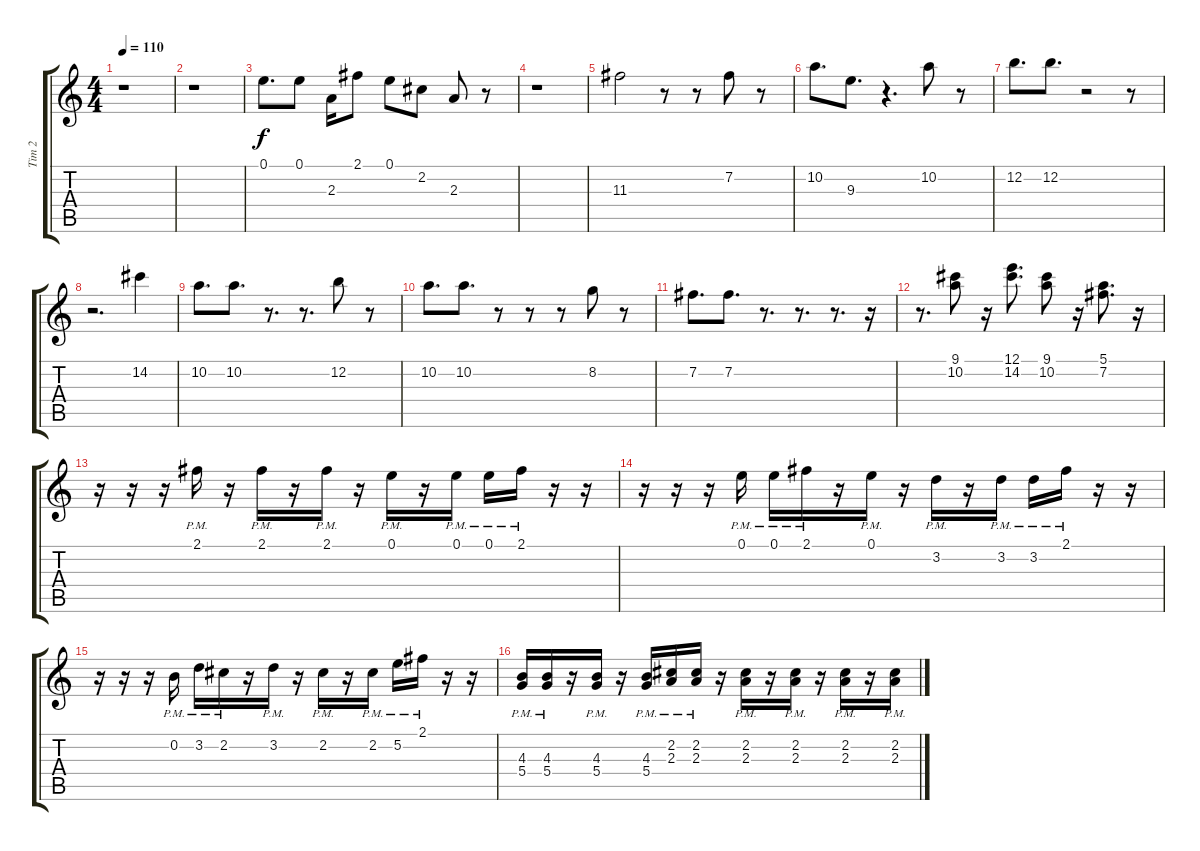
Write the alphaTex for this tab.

\track ("Tim 2" "Tim 2") {instrument electricguitarjazz}
\staff {score tabs}
\tuning (E4 B3 G3 D3 A2 E2) {hide}
\ts (4 4)
\tempo 110
\clef g2
\ks c
r.1{dy f} |
r.1 |
0.1.8{d} 0.1.8 2.3.16 2.1.8 0.1.8 2.2.8 2.3.8 r.8 |
r.1 |
11.3.2 r.8 r.8 7.2.8 r.8 |
10.2.8{d} 9.3.8{d} r.4{d} 10.2.8 r.8 |
12.2.8{d} 12.2.8{d} r.2 r.8 |
r.2{d} 14.2.4 |
10.2.8{d} 10.2.8{d} r.8{d} r.8{d} 12.2.8 r.8 |
10.2.8{d} 10.2.8{d} r.8 r.8 r.8 8.2.8 r.8 |
7.2.8{d} 7.2.8{d} r.8{d} r.8{d} r.8{d} r.16 |
r.8{d} (9.1 10.2).8 r.16 (12.1 14.2).8{d} (9.1 10.2).8 r.16 (5.1 7.2).8{d} r.16 |
r.16 r.16 r.16 2.1{pm}.16 r.16 2.1{pm}.16 r.16 2.1{pm}.16 r.16 0.1{pm}.16 r.16 0.1{pm}.16 0.1{pm}.16 2.1{pm}.16 r.16 r.16 |
r.16 r.16 r.16 0.1{pm}.16 0.1{pm}.16 2.1{pm}.16 r.16 0.1{pm}.16 r.16 3.2{pm}.16 r.16 3.2{pm}.16 3.2{pm}.16 2.1{pm}.16 r.16 r.16 |
r.16 r.16 r.16 0.2{pm}.16 3.2{pm}.16 2.2{pm}.16 r.16 3.2{pm}.16 r.16 2.2{pm}.16 r.16 2.2{pm}.16 5.2{pm}.16 2.1{pm}.16 r.16 r.16 |
(4.3{pm} 5.4{pm}).16 (4.3{pm} 5.4{pm}).16 r.16 (4.3{pm} 5.4{pm}).16 r.16 (4.3{pm} 5.4{pm}).16 (2.2{pm} 2.3{pm}).16 (2.2{pm} 2.3{pm}).16 r.16 (2.2{pm} 2.3{pm}).16 r.16 (2.2{pm} 2.3{pm}).16 r.16 (2.2{pm} 2.3{pm}).16 r.16 (2.2{pm} 2.3{pm}).16
